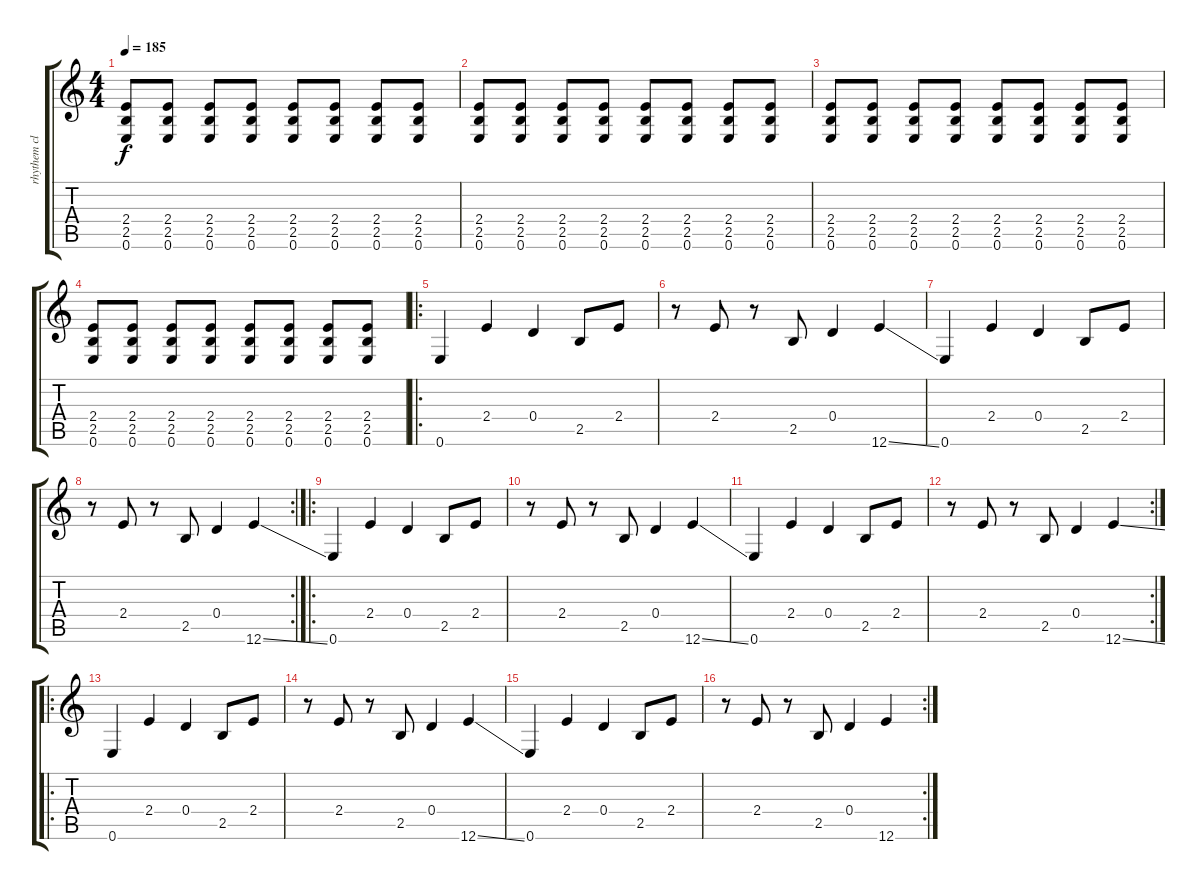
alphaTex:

\track ("rhythem clean" "rhythem cl") {instrument acousticguitarsteel}
\staff {score tabs}
\tuning (E4 B3 G3 D3 A2 E2) {hide}
\ts (4 4)
\tempo 185
\clef g2
\ks c
(2.4 2.5 0.6).8{dy f} (2.4 2.5 0.6).8 (2.4 2.5 0.6).8 (2.4 2.5 0.6).8 (2.4 2.5 0.6).8 (2.4 2.5 0.6).8 (2.4 2.5 0.6).8 (2.4 2.5 0.6).8 |
(2.4 2.5 0.6).8 (2.4 2.5 0.6).8 (2.4 2.5 0.6).8 (2.4 2.5 0.6).8 (2.4 2.5 0.6).8 (2.4 2.5 0.6).8 (2.4 2.5 0.6).8 (2.4 2.5 0.6).8 |
(2.4 2.5 0.6).8 (2.4 2.5 0.6).8 (2.4 2.5 0.6).8 (2.4 2.5 0.6).8 (2.4 2.5 0.6).8 (2.4 2.5 0.6).8 (2.4 2.5 0.6).8 (2.4 2.5 0.6).8 |
(2.4 2.5 0.6).8 (2.4 2.5 0.6).8 (2.4 2.5 0.6).8 (2.4 2.5 0.6).8 (2.4 2.5 0.6).8 (2.4 2.5 0.6).8 (2.4 2.5 0.6).8 (2.4 2.5 0.6).8 |
\ro
0.6.4 2.4.4 0.4.4 2.5.8 2.4.8 |
r.8 2.4.8 r.8 2.5.8 0.4.4 12.6{ss}.4 |
0.6.4 2.4.4 0.4.4 2.5.8 2.4.8 |
\rc 2
r.8 2.4.8 r.8 2.5.8 0.4.4 12.6{ss}.4 |
\ro
0.6.4 2.4.4 0.4.4 2.5.8 2.4.8 |
r.8 2.4.8 r.8 2.5.8 0.4.4 12.6{ss}.4 |
0.6.4 2.4.4 0.4.4 2.5.8 2.4.8 |
\rc 2
r.8 2.4.8 r.8 2.5.8 0.4.4 12.6{ss}.4 |
\ro
0.6.4 2.4.4 0.4.4 2.5.8 2.4.8 |
r.8 2.4.8 r.8 2.5.8 0.4.4 12.6{ss}.4 |
0.6.4 2.4.4 0.4.4 2.5.8 2.4.8 |
\rc 2
r.8 2.4.8 r.8 2.5.8 0.4.4 12.6{ss}.4
